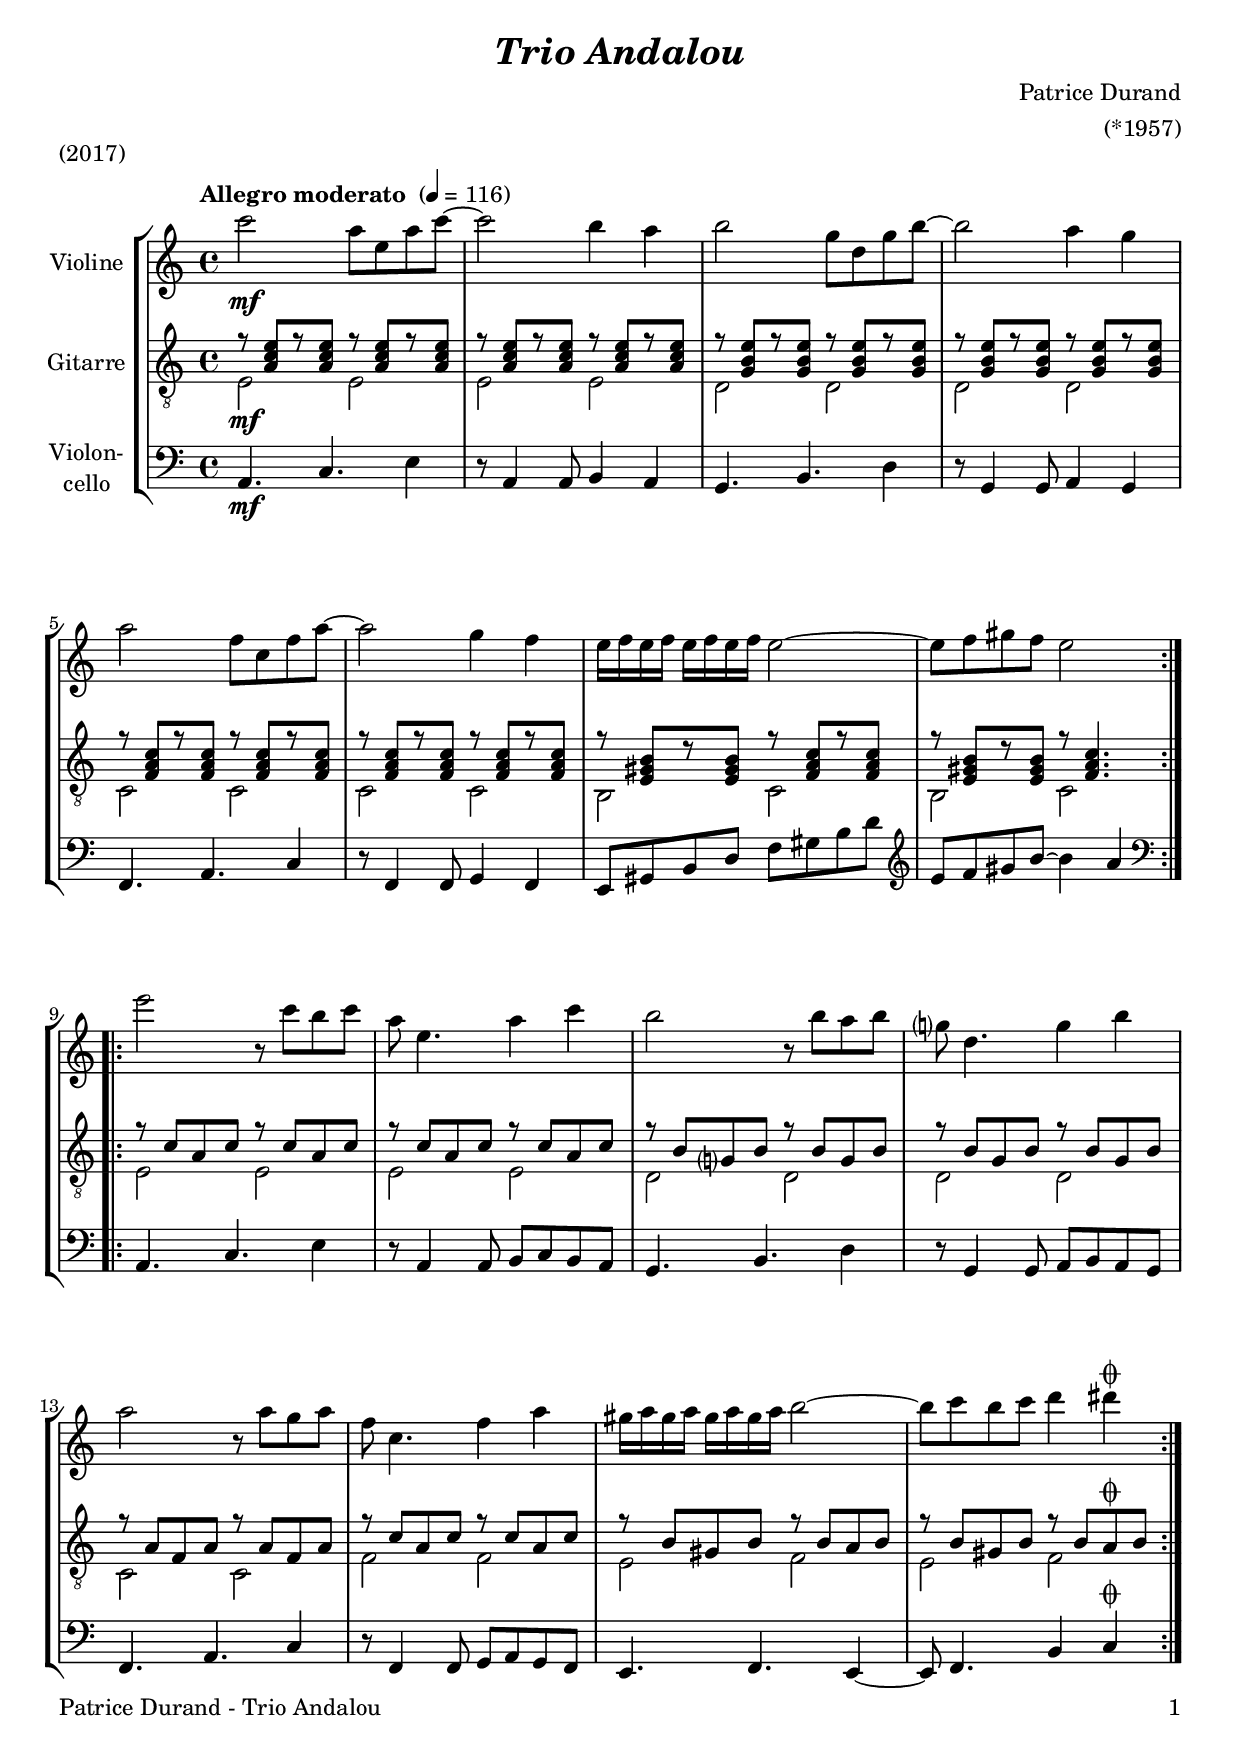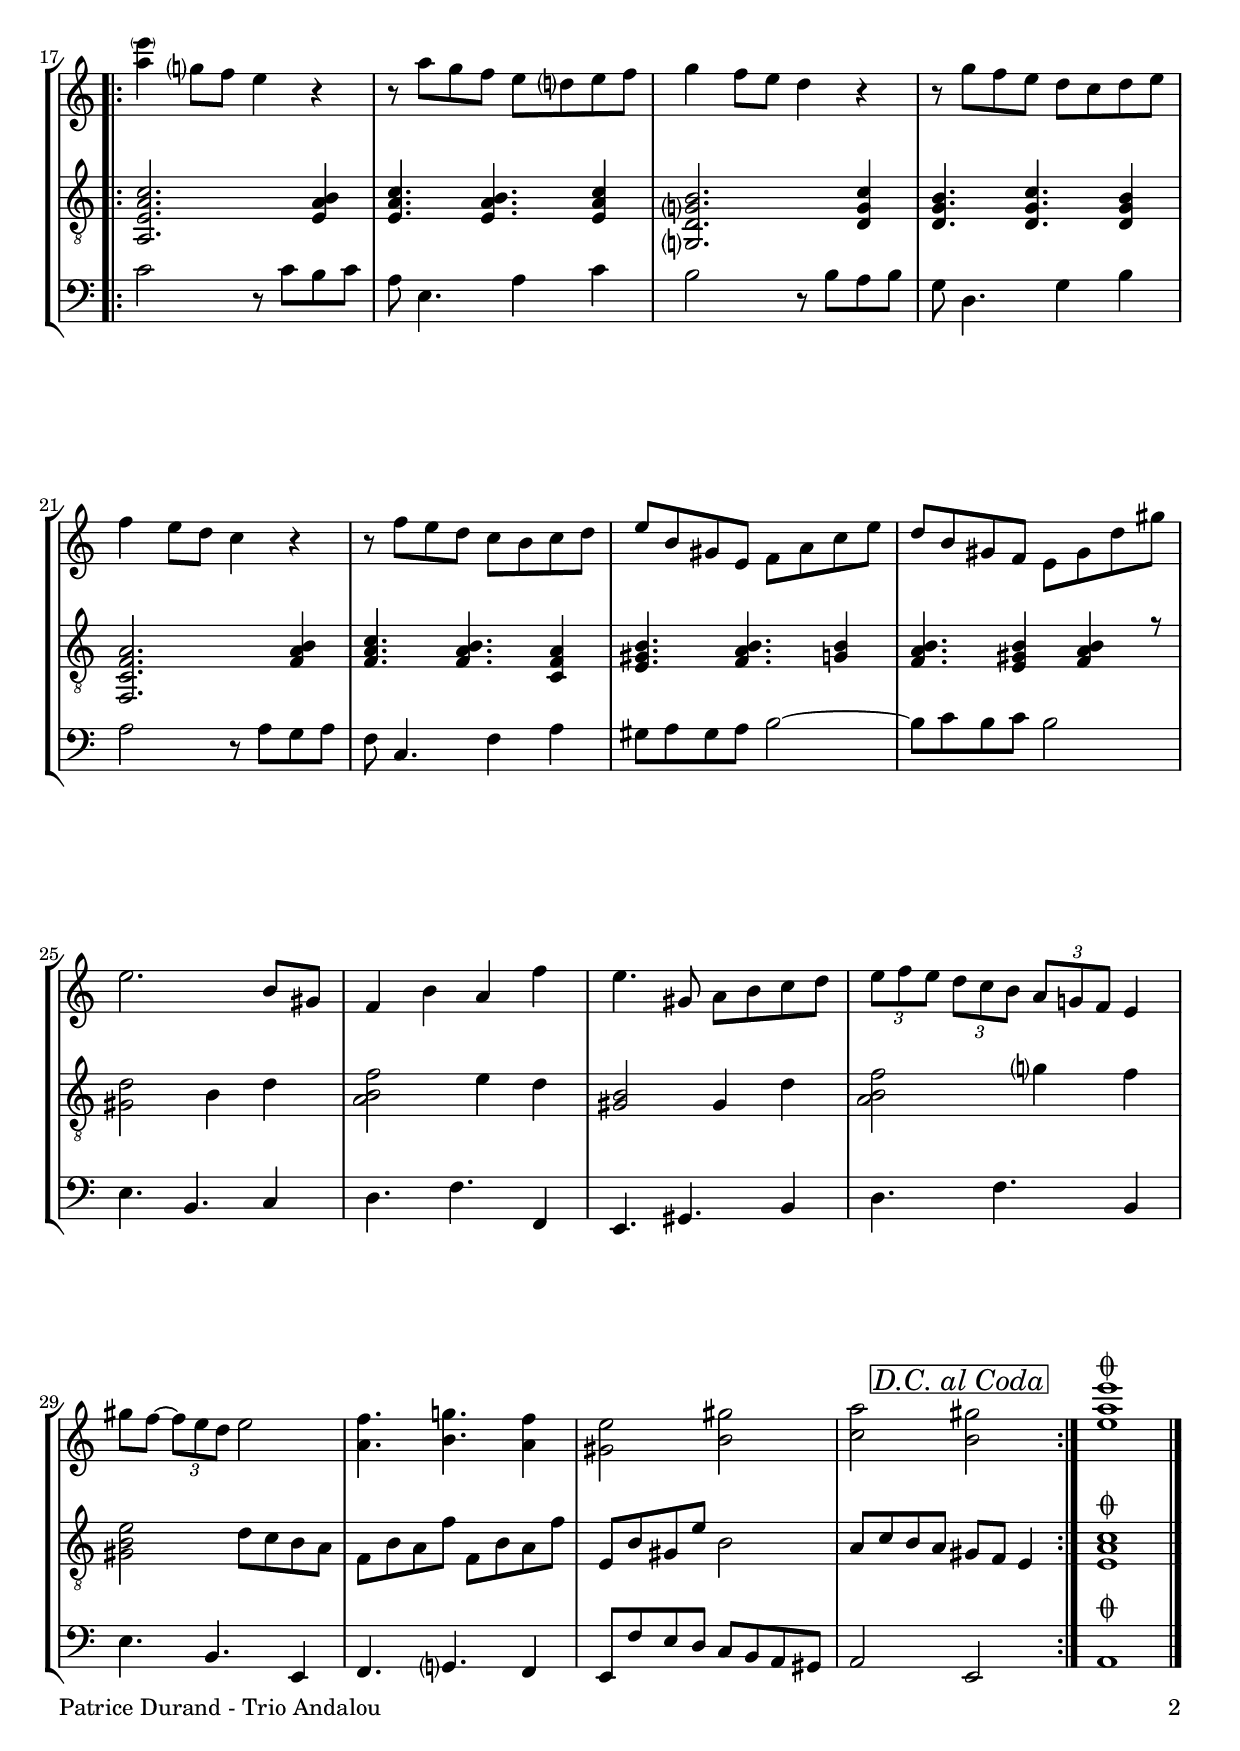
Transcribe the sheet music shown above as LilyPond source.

\version "2.24.4"
\include "deutsch.ly"

#(set-global-staff-size 20)

\header {
  title     = \markup \bold \italic "Trio Andalou"
  composer  = "Patrice Durand"
  arranger  = "(*1957)"
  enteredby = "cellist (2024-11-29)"
  piece     = "(2017)"
}

voiceconsts = {
  \key a \minor
  \time 4/4
  \clef "treble"
%  \numericTimeSignature
  \compressEmptyMeasures
  % Set default beaming for all staves
%  \set Timing.beamExceptions = #'()
%  \set Timing.baseMoment     = #(ly:make-moment 1 4)
%  \set Timing.beatStructure  = #'(1 1 1)
  \tempo "Allegro moderato " 4=116
}

mist = "string ensemble 1"
mivl = "violin"
miba = "cello"
migt = "acoustic guitar (nylon)"
mipz = "pizzicato strings"

dcac = \mark \markup \box \italic "D.C. al Coda"
rit  = \mark \markup \box \italic "rit."

va = \relative c''' {
  \voiceconsts
  \clef "treble"
  
  \repeat volta 2 {
    c2\mf a8 e a c~
    c2 h4 a
    h2 g8 d g h~
    h2 a4 g

    a2 f8 c f a~
    a2 g4 f
    e16 f e f e f e f e2~
    e8 f gis f e2
  }
  \repeat volta 2 {
    e' r8 c h c
    a e4. a4 c
    h2 r8 h a h
    g? d4. g4 h

    a2 r8 a g a
    f c4. f4 a
    gis16 a gis a gis a gis a h2~
    h8 c h c d4 dis\coda
  }
  \repeat volta 2 {
    <a \parenthesize e'> g?8 f e4 r
    r8 a g f e d? e f
    g4 f8 e d4 r
    r8 g f e d c d e

    f4 e8 d c4 r
    r8 f e d c h c d
    e h gis e f a c e
    d h gis f e gis d' gis

    e2. h8 gis
    f4 h a f'
    e4. gis,8 a h c d
    \tuplet 3/2 4 { e f e d[ c h] a g! f } e4

    gis'8 f~ \tuplet 3/2 4 { f e d } e2
    <a, f'>4. <h g'!> <a f'>4
    <gis e'>2 <h gis'>
    <c a'> \dcac <h gis'>
  }
  <e a e'>1\coda \bar "|."
}

vb = \relative c' {
  \voiceconsts
  \clef "treble_8"
  
  \repeat volta 2 {
    r8 <a c e>[ r <a c e>] r <a c e>[ r <a c e>]
    r <a c e>[ r <a c e>] r <a c e>[ r <a c e>]
    r <g h e>[ r <g h e>] r <g h e>[ r <g h e>]
    r <g h e>[ r <g h e>] r <g h e>[ r <g h e>]

    r <f a c>[ r <f a c>] r <f a c>[ r <f a c>]
    r <f a c>[ r <f a c>] r <f a c>[ r <f a c>]
    r <e gis h>[ r <e gis h>] r <f a c>[ r <f a c>]
    r <e gis h>[ r <e gis h>] r <f a c>4.
  }
  \repeat volta 2 {
    r8 c' a c r c a c
    r c a c r c a c
    r h g? h r h g h
    r h g h r h g h

    r a f a r a f a
    r c a c r c a c
    r h gis h r h a h
    r h gis h r h a\coda h
  }
  \repeat volta 2 {
    <a, e' a c>2. <e' a h>4
    <e a c>4. <e a h> <e a c>4
    <g,? d' g? h>2. <d' g c>4
    <d g h>4. <d g c> <d g h>4

    <f, c' f a>2. <f' a h>4
    <f a c>4. <f a h> <c f a>4
    <e gis h>4. <f a h> <g h>4
    <f a h>4. <e gis h>4 <f a h> r8

    s1*2
    <gis h>2 gis4 s
    s1*3
    e8 h' gis e' s2
    a,8 c h a \dcac gis f e4
  }
  <a c>1\coda \bar "|."
}

vc = \relative c {
  \voiceconsts
  \clef "treble_8"
  
  \repeat volta 2 {
    e2\mf e
    e e
    d d
    d d

    c c
    c c
    h c
    h c
  }
  \repeat volta 2 {
    e e
    e e
    d d
    d d

    c c
    f f
    e f
    e f
  }
  \repeat volta 2 {
    s1*8
    <gis d'>2 h4 d
    <a h f'>2 e'4 d
    s2. d4
    <a h f'>2 g'?4 f

    <gis, h e>2 d'8 c h a
    f h a f' f, h a f'
    s2 h,
    s1
  }
  e, \bar "|."
}

vd = \relative c {
  \voiceconsts
  \clef "bass"
  
  \repeat volta 2 {
    a4.\mf c e4
    r8 a,4 a8 h4 a
    g4. h d4
    r8 g,4 g8 a4 g

    f4. a c4
    r8 f,4 f8 g4 f
    e8 gis h d f gis h d \clef "treble"
    e f gis h~ h4 a \clef "bass"
  }
  \repeat volta 2 {
    a,,4. c e4
    r8 a,4 a8 h c h a
    g4. h d4
    r8 g,4 g8 a h a g

    f4. a c4
    r8 f,4 f8 g a g f
    e4. f e4~
    e8 f4. h4 c\coda
  }
  \repeat volta 2 {
    c'2 r8 c h c
    a e4. a4 c
    h2 r8 h a h
    g d4. g4 h

    a2 r8 a g a
    f c4. f4 a
    gis8 a gis a h2~
    h8 c h c h2

    e,4. h c4
    d4. f f,4
    e4. gis h4
    d4. f h,4

    e4. h e,4
    f4. g? f4
    e8 f' e d c h a gis
    a2 \dcac e
  }
  a1\coda \bar "|."
}


music = \new StaffGroup <<
      \new Staff {
	\set Staff.midiInstrument = \mivl
	\set Staff.instrumentName = \markup \center-column { "Violine" }
	\transpose a a { \va }
      }

      \new Staff {
	\set Staff.midiInstrument = \migt
	\set Staff.instrumentName = \markup \center-column { "Gitarre" }
	\transpose a a { << \vb \\ \vc >> }
      }

      \new Staff {
	\set Staff.midiInstrument = \miba
	\set Staff.instrumentName = \markup \center-column { "Violon-" "cello" }
	\transpose a a { \vd }
      }
>>

\book {
   \paper {
    print-page-number = ##t
    print-first-page-number = ##t
    ragged-last-bottom = ##f
    oddHeaderMarkup = \markup \null
    evenHeaderMarkup = \markup \null
    oddFooterMarkup = \markup {
      \fill-line {
        \if \should-print-page-number
        "Patrice Durand - Trio Andalou" \fromproperty #'page:page-number-string
      }
    }
    evenFooterMarkup = \oddFooterMarkup
  } \score {
    \music
    \layout {}
  }

  \score {
    \unfoldRepeats \music

    \midi {
      \context {
        \Score
      }
    }
  }
}